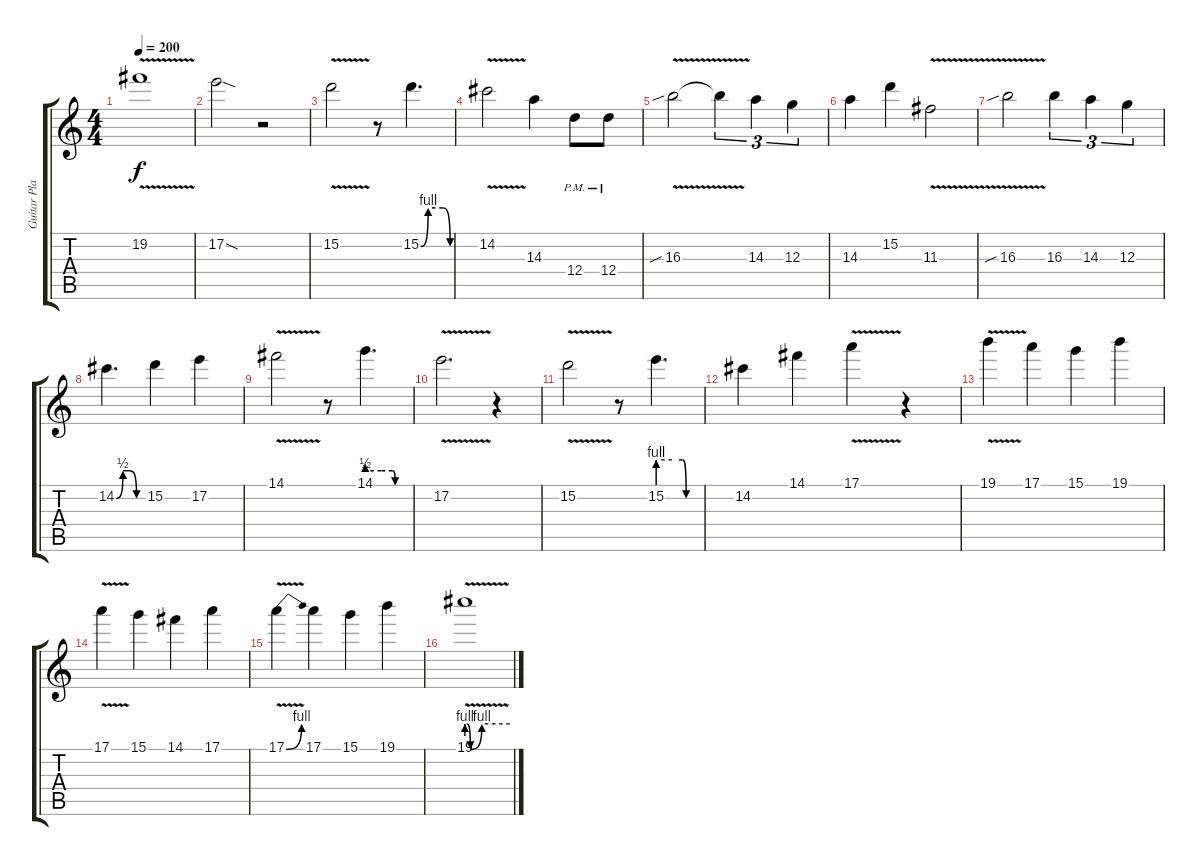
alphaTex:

\track ("Guitar Player" "Guitar Pla") {instrument distortionguitar}
\staff {score tabs}
\tuning (E4 B3 G3 D3 A2 E2) {hide}
\ts (4 4)
\tempo 200
\clef g2
\ks c
19.2{v}.1{dy f} |
17.2{sod}.2 r.2 |
15.2{v}.2 r.8 15.2{be (custom 0 0 15 4 30 4 45 4 60 0)}.4{d} |
14.2{v}.2 14.3.4 12.4{pm}.8 12.4{pm}.8 |
16.3{v sib}.2 16.3{t}.4{tu (3 2)} 14.3.4{tu (3 2)} 12.3.4{tu (3 2)} |
14.3.4 15.2.4 11.3{v}.2 |
16.3{v sib}.2 16.3.4{tu (3 2)} 14.3.4{tu (3 2)} 12.3.4{tu (3 2)} |
14.2{be (custom 0 0 15 2 30 2 45 0 60 0)}.4{d} 15.2.4 17.2.4 |
14.1{v}.2 r.8 14.1{be (custom 0 2 20 2 36 2 40 0 60 0)}.4{d} |
17.2{v}.2{d} r.4 |
15.2{v}.2 r.8 15.2{be (custom 0 4 20 4 35 4 40 0 60 0)}.4{d} |
14.2.4 14.1.4 17.1{v}.4 r.4 |
19.1{v}.4 17.1.4 15.1.4 19.1.4 |
17.1{v}.4 15.1.4 14.1.4 17.1.4 |
17.1{be (bend 0 0 60 4) v}.4 17.1.4 15.1.4 19.1.4 |
19.1{be (custom 0 4 5 0 21 4 40 4 60 4) v}.1
